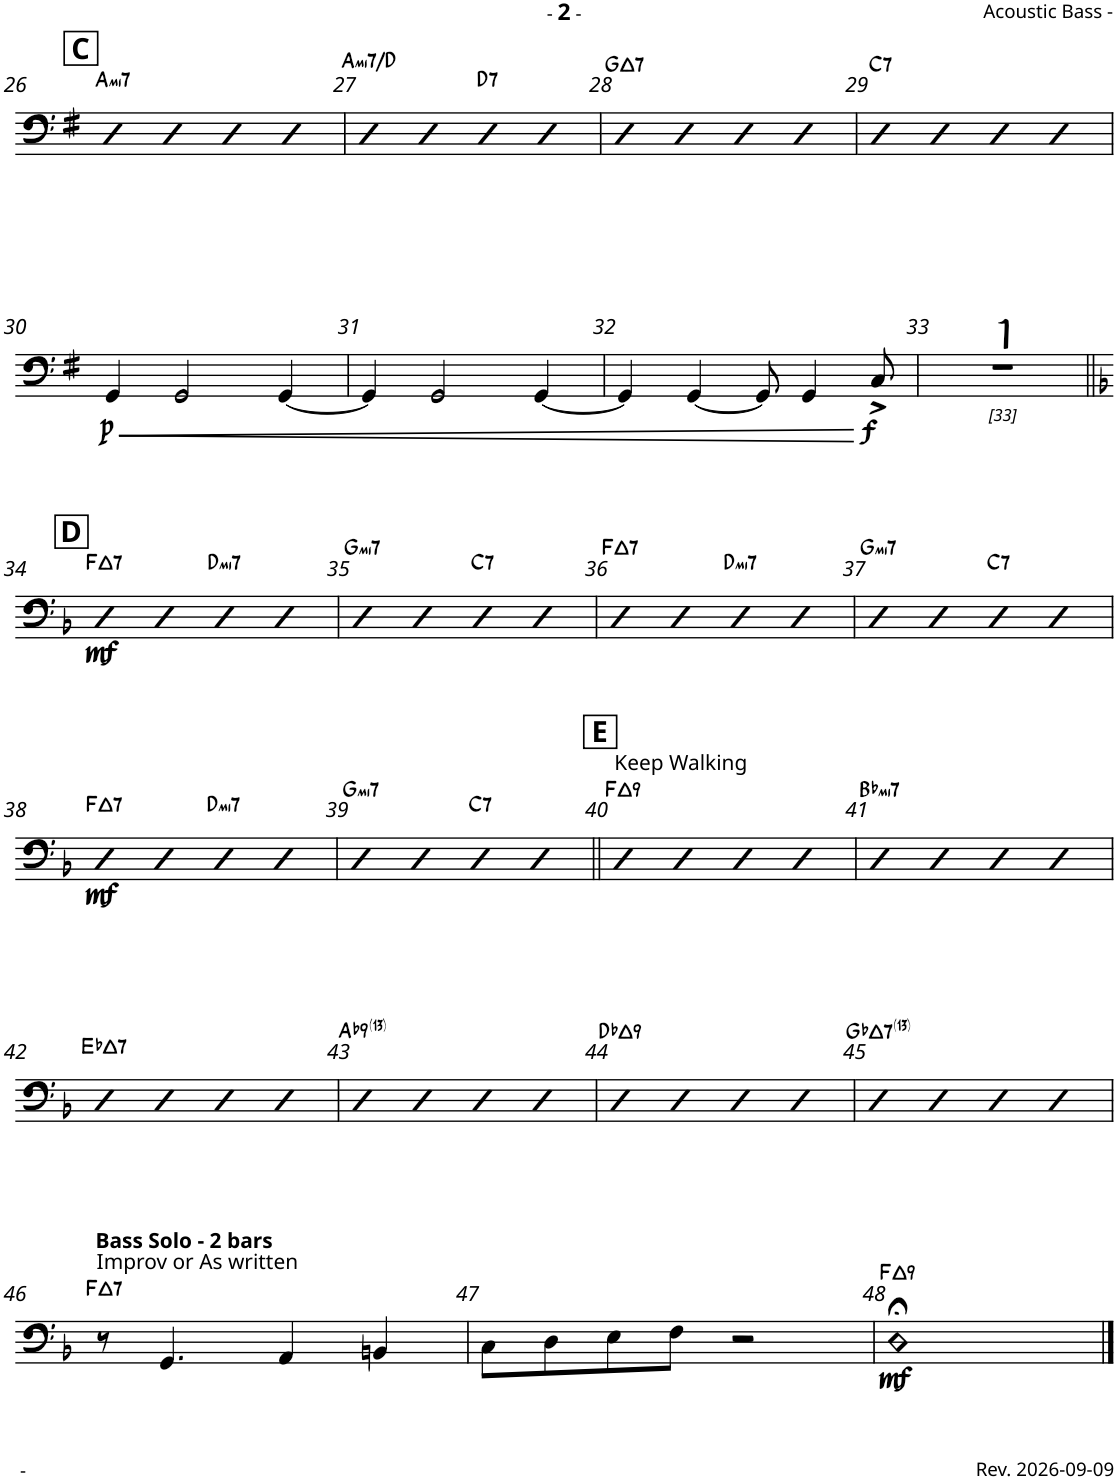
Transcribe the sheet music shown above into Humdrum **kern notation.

**kern	**dynam	**harte
*part1	*part1	*part1
*staff1	*staff1	*
*I"Acoustic Bass	*	*
*I'Bass	*	*
!!LO:PB:g=z
*clefF4	*	*
*Trd7c12	*	*
*k[f#]	*	*
*M4/4	*	*
!!LO:REH:place=s1:a:B:cj:fs=14:t=C
=26	=26	=26
!	!	!LO:H:kt=mi7
4aa	.	A:min7
4aa	.	.
4aa	.	.
4aa	.	.
=27	=27	=27
!	!	!LO:H:kt=mi7
4aa	.	A:min7/4
4aa	.	.
!	!	!LO:H:kt=7
4aa	.	D:7
4aa	.	.
=28	=28	=28
!	!	!LO:H:kt=7
4aa	.	G:maj7
4aa	.	.
4aa	.	.
4aa	.	.
=29	=29	=29
!	!	!LO:H:kt=7
4aa	.	C:7
4aa	.	.
4aa	.	.
4aa	.	.
!!LO:LB:g=z
=30	=30	=30
!	!LO:HP:b	!
!	!LO:DY:n=1:b	!
4GG/	< p	.
2GG/	.	.
[4GG/	.	.
=31	=31	=31
4GG/]	.	.
2GG/	.	.
[4GG/	.	.
=32	=32	=32
4GG/]	.	.
[4GG/	.	.
8GG/]	.	.
4GG/	.	.
!	!LO:DY:n=1:b	!
8C^/	[ f	.
=33	=33	=33
1r	.	.
!!LO:LB:g=z
!!LO:REH:place=s1:a:B:cj:fs=14:t=D
=34||	=34||	=34||
*k[b-]	*	*
!	!LO:DY:b	!LO:H:kt=7
4aa	mf	F:maj7
4aa	.	.
!	!	!LO:H:kt=mi7
4aa	.	D:min7
4aa	.	.
=35	=35	=35
!	!	!LO:H:kt=mi7
4aa	.	G:min7
4aa	.	.
!	!	!LO:H:kt=7
4aa	.	C:7
4aa	.	.
=36	=36	=36
!	!	!LO:H:kt=7
4aa	.	F:maj7
4aa	.	.
!	!	!LO:H:kt=mi7
4aa	.	D:min7
4aa	.	.
=37	=37	=37
!	!	!LO:H:kt=mi7
4aa	.	G:min7
4aa	.	.
!	!	!LO:H:kt=7
4aa	.	C:7
4aa	.	.
!!LO:LB:g=z
=38	=38	=38
!	!LO:DY:b	!LO:H:kt=7
4aa	mf	F:maj7
4aa	.	.
!	!	!LO:H:kt=mi7
4aa	.	D:min7
4aa	.	.
=39	=39	=39
!	!	!LO:H:kt=mi7
4C	.	G:min7
4C	.	.
!	!	!LO:H:kt=7
4C	.	C:7
4C	.	.
!!LO:REH:place=s1:a:B:cj:fs=14:t=E
=40||	=40||	=40||
!LO:TX:a:t=Keep Walking	!	!LO:H:kt=9
4C	.	F:maj9
4C	.	.
4C	.	.
4C	.	.
=41	=41	=41
!	!	!LO:H:kt=mi7
4C	.	Bb:min7
4C	.	.
4C	.	.
4C	.	.
!!LO:LB:g=z
=42	=42	=42
!	!	!LO:H:kt=7
4C	.	Eb:maj7
4C	.	.
4C	.	.
4C	.	.
=43	=43	=43
!	!	!LO:H:kt=9
4C	.	Ab:9(13)
4C	.	.
4C	.	.
4C	.	.
=44	=44	=44
!	!	!LO:H:kt=9
4C	.	Db:maj9
4C	.	.
4C	.	.
4C	.	.
=45	=45	=45
!	!	!LO:H:kt=7
4C	.	Gb:maj7(13)
4C	.	.
4C	.	.
4C	.	.
!!LO:LB:g=z
=46	=46	=46
!LO:TX:a:B:t=Bass Solo - 2 bars	!	!
!LO:TX:a:t=Improv or As written	!	!LO:H:kt=7
8r	.	F:maj7
4.GG/	.	.
4AA/	.	.
4BBn/	.	.
=47	=47	=47
8C\L	.	.
8D\	.	.
8E\	.	.
8F\J	.	.
2r	.	.
=48	=48	=48
!	!LO:DY:b	!LO:H:kt=9
1a;<	mf	F:maj9
==	==	==
*-	*-	*-
